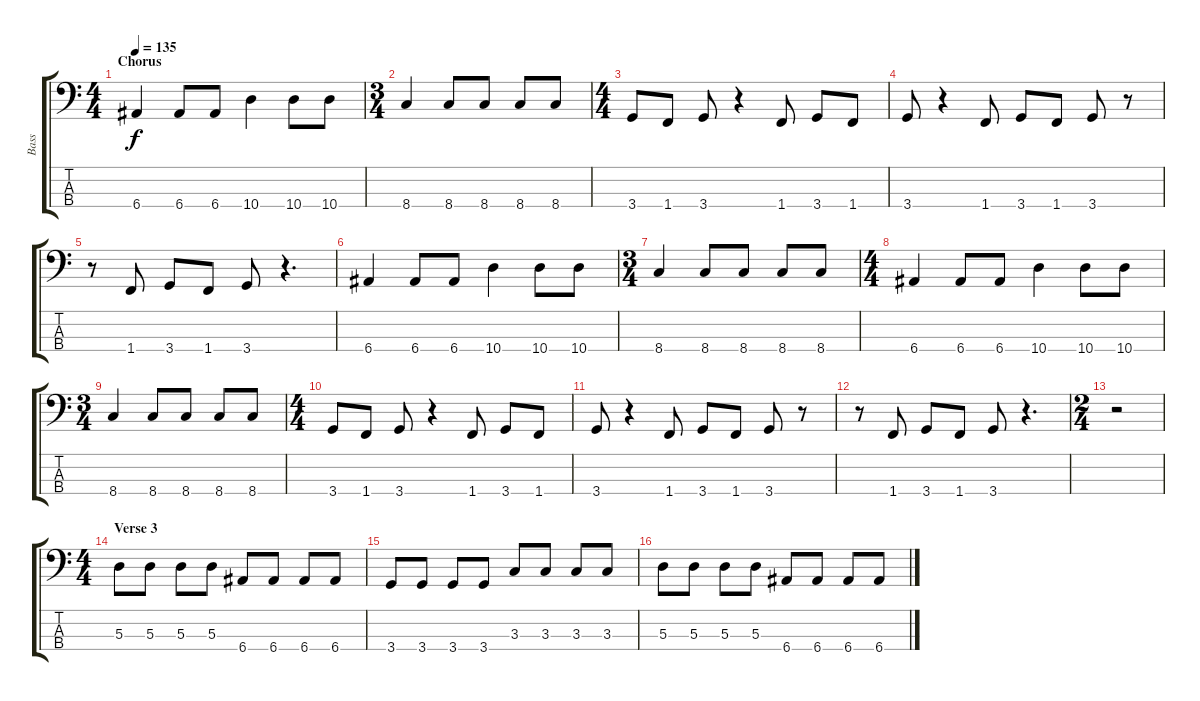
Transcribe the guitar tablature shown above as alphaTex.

\track ("Bass" "Bass") {instrument electricbasspick}
\staff {score tabs}
\tuning (G2 D2 A1 E1) {hide}
\ts (4 4)
\section ("" "Chorus")
\tempo 135
\clef f4
\ks c
6.4.4{dy f} 6.4.8 6.4.8 10.4.4 10.4.8 10.4.8 |
\ts (3 4)
8.4.4 8.4.8 8.4.8 8.4.8 8.4.8 |
\ts (4 4)
3.4.8 1.4.8 3.4.8 r.4 1.4.8 3.4.8 1.4.8 |
3.4.8 r.4 1.4.8 3.4.8 1.4.8 3.4.8 r.8 |
r.8 1.4.8 3.4.8 1.4.8 3.4.8 r.4{d} |
6.4.4 6.4.8 6.4.8 10.4.4 10.4.8 10.4.8 |
\ts (3 4)
8.4.4 8.4.8 8.4.8 8.4.8 8.4.8 |
\ts (4 4)
6.4.4 6.4.8 6.4.8 10.4.4 10.4.8 10.4.8 |
\ts (3 4)
8.4.4 8.4.8 8.4.8 8.4.8 8.4.8 |
\ts (4 4)
3.4.8 1.4.8 3.4.8 r.4 1.4.8 3.4.8 1.4.8 |
3.4.8 r.4 1.4.8 3.4.8 1.4.8 3.4.8 r.8 |
r.8 1.4.8 3.4.8 1.4.8 3.4.8 r.4{d} |
\ts (2 4)
r.2 |
\ts (4 4)
\section ("" "Verse 3")
5.3.8 5.3.8 5.3.8 5.3.8 6.4.8 6.4.8 6.4.8 6.4.8 |
3.4.8 3.4.8 3.4.8 3.4.8 3.3.8 3.3.8 3.3.8 3.3.8 |
5.3.8 5.3.8 5.3.8 5.3.8 6.4.8 6.4.8 6.4.8 6.4.8
